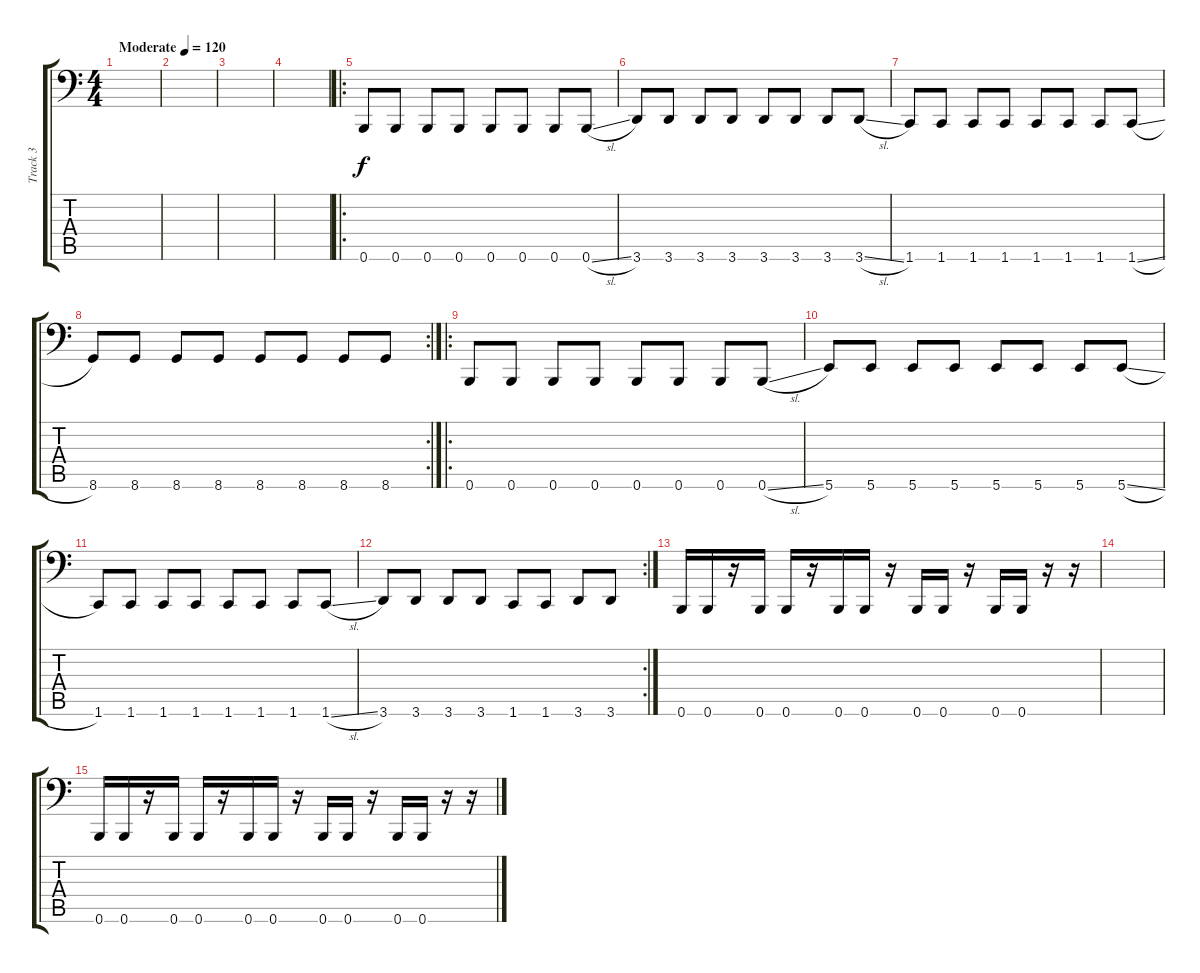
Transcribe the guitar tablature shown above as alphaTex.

\track ("Track 3" "Track 3") {instrument electricbasspick}
\staff {score tabs}
\tuning (Db3 Ab2 E2 B1 Gb1 B0) {hide}
\ts (4 4)
\tempo (120 "Moderate")
\clef f4
\ks c
|
|
|
|
\ro
0.6.8 0.6.8 0.6.8 0.6.8 0.6.8 0.6.8 0.6.8 0.6{sl}.8 |
3.6.8 3.6.8 3.6.8 3.6.8 3.6.8 3.6.8 3.6.8 3.6{sl}.8 |
1.6.8 1.6.8 1.6.8 1.6.8 1.6.8 1.6.8 1.6.8 1.6{sl}.8 |
\rc 2
8.6.8 8.6.8 8.6.8 8.6.8 8.6.8 8.6.8 8.6.8 8.6.8 |
\ro
0.6.8 0.6.8 0.6.8 0.6.8 0.6.8 0.6.8 0.6.8 0.6{sl}.8 |
5.6.8 5.6.8 5.6.8 5.6.8 5.6.8 5.6.8 5.6.8 5.6{sl}.8 |
1.6.8 1.6.8 1.6.8 1.6.8 1.6.8 1.6.8 1.6.8 1.6{sl}.8 |
\rc 2
3.6.8 3.6.8 3.6.8 3.6.8 1.6.8 1.6.8 3.6.8 3.6.8 |
0.6.16 0.6.16 r.16 0.6.16 0.6.16 r.16 0.6.16 0.6.16 r.16 0.6.16 0.6.16 r.16 0.6.16 0.6.16 r.16 r.16 |
|
0.6.16 0.6.16 r.16 0.6.16 0.6.16 r.16 0.6.16 0.6.16 r.16 0.6.16 0.6.16 r.16 0.6.16 0.6.16 r.16 r.16
